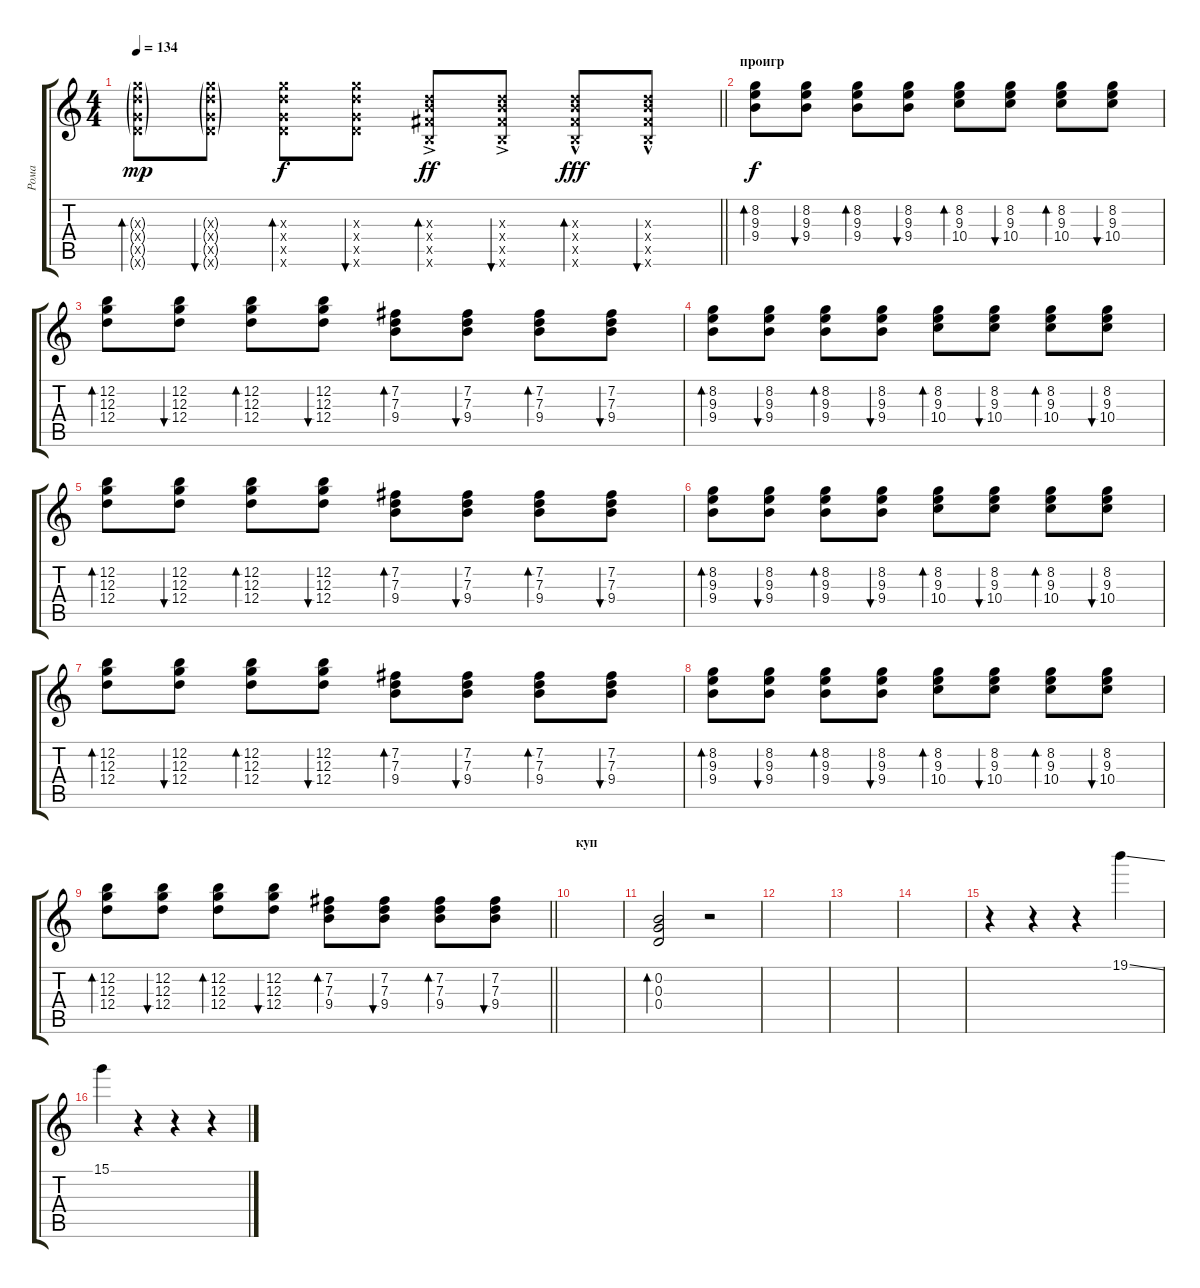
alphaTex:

\track ("Рома" "Рома") {instrument acousticguitarsteel}
\staff {score tabs}
\tuning (E4 B3 G3 D3 A2 E2) {hide}
\ts (4 4)
\tempo 134
\clef g2
\barLineRight lightlight
\ks c
(12.3{g x} 12.4{g x} 10.5{g x} 10.6{g x}).8{bd 60 dy mp} (12.3{g x} 12.4{g x} 10.5{g x} 10.6{g x}).8{bu 60} (12.3{x} 12.4{x} 10.5{x} 10.6{x}).8{bd 60 dy f} (12.3{x} 12.4{x} 10.5{x} 10.6{x}).8{bu 60} (7.3{ac x} 9.4{ac x} 9.5{ac x} 7.6{ac x}).8{bd 60 dy ff} (7.3{ac x} 9.4{ac x} 9.5{ac x} 7.6{ac x}).8{bu 60} (7.3{hac x} 9.4{hac x} 9.5{hac x} 7.6{hac x}).8{bd 60 dy fff} (7.3{hac x} 9.4{hac x} 9.5{hac x} 7.6{hac x}).8{bu 60} |
\section ("" "проигр")
(8.2 9.3 9.4).8{bd 60 dy f} (8.2 9.3 9.4).8{bu 60} (8.2 9.3 9.4).8{bd 60} (8.2 9.3 9.4).8{bu 60} (8.2 9.3 10.4).8{bd 60} (8.2 9.3 10.4).8{bu 60} (8.2 9.3 10.4).8{bd 60} (8.2 9.3 10.4).8{bu 60} |
(12.2 12.3 12.4).8{bd 60} (12.2 12.3 12.4).8{bu 60} (12.2 12.3 12.4).8{bd 60} (12.2 12.3 12.4).8{bu 60} (7.2 7.3 9.4).8{bd 60} (7.2 7.3 9.4).8{bu 60} (7.2 7.3 9.4).8{bd 60} (7.2 7.3 9.4).8{bu 60} |
(8.2 9.3 9.4).8{bd 60} (8.2 9.3 9.4).8{bu 60} (8.2 9.3 9.4).8{bd 60} (8.2 9.3 9.4).8{bu 60} (8.2 9.3 10.4).8{bd 60} (8.2 9.3 10.4).8{bu 60} (8.2 9.3 10.4).8{bd 60} (8.2 9.3 10.4).8{bu 60} |
(12.2 12.3 12.4).8{bd 60} (12.2 12.3 12.4).8{bu 60} (12.2 12.3 12.4).8{bd 60} (12.2 12.3 12.4).8{bu 60} (7.2 7.3 9.4).8{bd 60} (7.2 7.3 9.4).8{bu 60} (7.2 7.3 9.4).8{bd 60} (7.2 7.3 9.4).8{bu 60} |
(8.2 9.3 9.4).8{bd 60} (8.2 9.3 9.4).8{bu 60} (8.2 9.3 9.4).8{bd 60} (8.2 9.3 9.4).8{bu 60} (8.2 9.3 10.4).8{bd 60} (8.2 9.3 10.4).8{bu 60} (8.2 9.3 10.4).8{bd 60} (8.2 9.3 10.4).8{bu 60} |
(12.2 12.3 12.4).8{bd 60} (12.2 12.3 12.4).8{bu 60} (12.2 12.3 12.4).8{bd 60} (12.2 12.3 12.4).8{bu 60} (7.2 7.3 9.4).8{bd 60} (7.2 7.3 9.4).8{bu 60} (7.2 7.3 9.4).8{bd 60} (7.2 7.3 9.4).8{bu 60} |
(8.2 9.3 9.4).8{bd 60} (8.2 9.3 9.4).8{bu 60} (8.2 9.3 9.4).8{bd 60} (8.2 9.3 9.4).8{bu 60} (8.2 9.3 10.4).8{bd 60} (8.2 9.3 10.4).8{bu 60} (8.2 9.3 10.4).8{bd 60} (8.2 9.3 10.4).8{bu 60} |
\barLineRight lightlight
(12.2 12.3 12.4).8{bd 60} (12.2 12.3 12.4).8{bu 60} (12.2 12.3 12.4).8{bd 60} (12.2 12.3 12.4).8{bu 60} (7.2 7.3 9.4).8{bd 60} (7.2 7.3 9.4).8{bu 60} (7.2 7.3 9.4).8{bd 60} (7.2 7.3 9.4).8{bu 60} |
\section ("" "куп")
|
(0.2 0.3 0.4).2{bd 240} r.2 |
|
|
|
r.4 r.4 r.4 19.1{ss}.4 |
15.1.4 r.4 r.4 r.4
